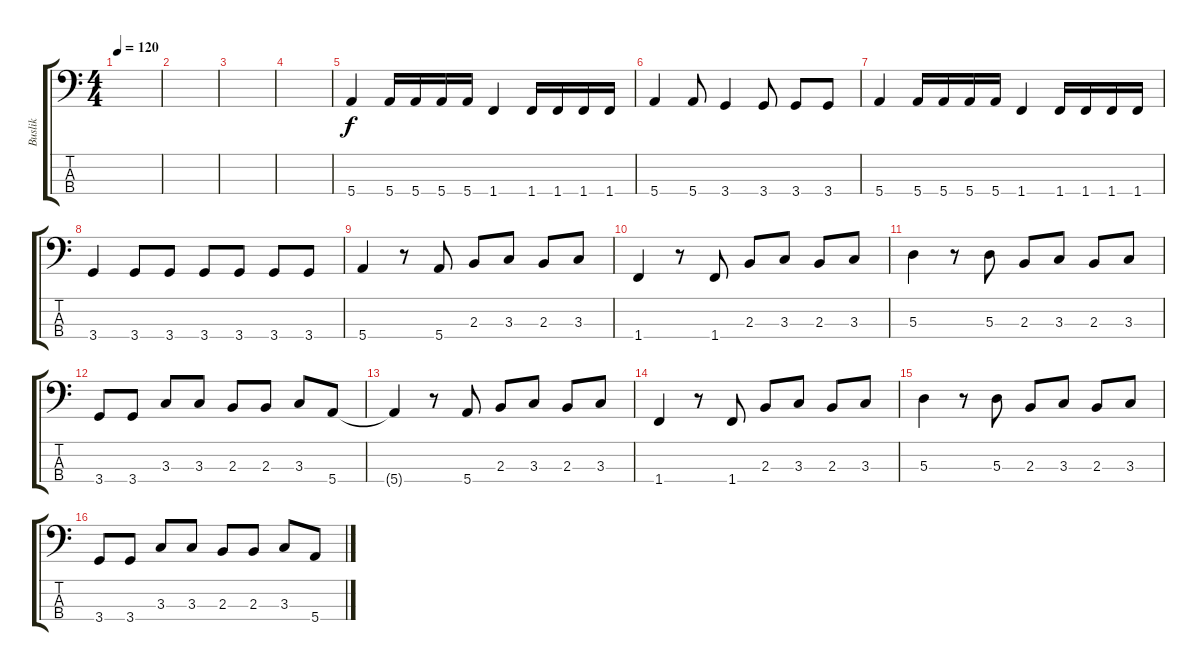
\track ("Buslik" "Buslik") {instrument electricbasspick}
\staff {score tabs}
\tuning (G2 D2 A1 E1) {hide}
\ts (4 4)
\tempo 120
\tempo 158
\tempo 120
\clef f4
\ks c
|
|
|
|
5.4.4 5.4.16 5.4.16 5.4.16 5.4.16 1.4.4 1.4.16 1.4.16 1.4.16 1.4.16 |
5.4.4 5.4.8 3.4.4 3.4.8 3.4.8 3.4.8 |
5.4.4 5.4.16 5.4.16 5.4.16 5.4.16 1.4.4 1.4.16 1.4.16 1.4.16 1.4.16 |
3.4.4 3.4.8 3.4.8 3.4.8 3.4.8 3.4.8 3.4.8 |
5.4.4 r.8 5.4.8 2.3.8 3.3.8 2.3.8 3.3.8 |
1.4.4 r.8 1.4.8 2.3.8 3.3.8 2.3.8 3.3.8 |
5.3.4 r.8 5.3.8 2.3.8 3.3.8 2.3.8 3.3.8 |
3.4.8 3.4.8 3.3.8 3.3.8 2.3.8 2.3.8 3.3.8 5.4.8 |
5.4{t}.4 r.8 5.4.8 2.3.8 3.3.8 2.3.8 3.3.8 |
1.4.4 r.8 1.4.8 2.3.8 3.3.8 2.3.8 3.3.8 |
5.3.4 r.8 5.3.8 2.3.8 3.3.8 2.3.8 3.3.8 |
3.4.8 3.4.8 3.3.8 3.3.8 2.3.8 2.3.8 3.3.8 5.4.8
